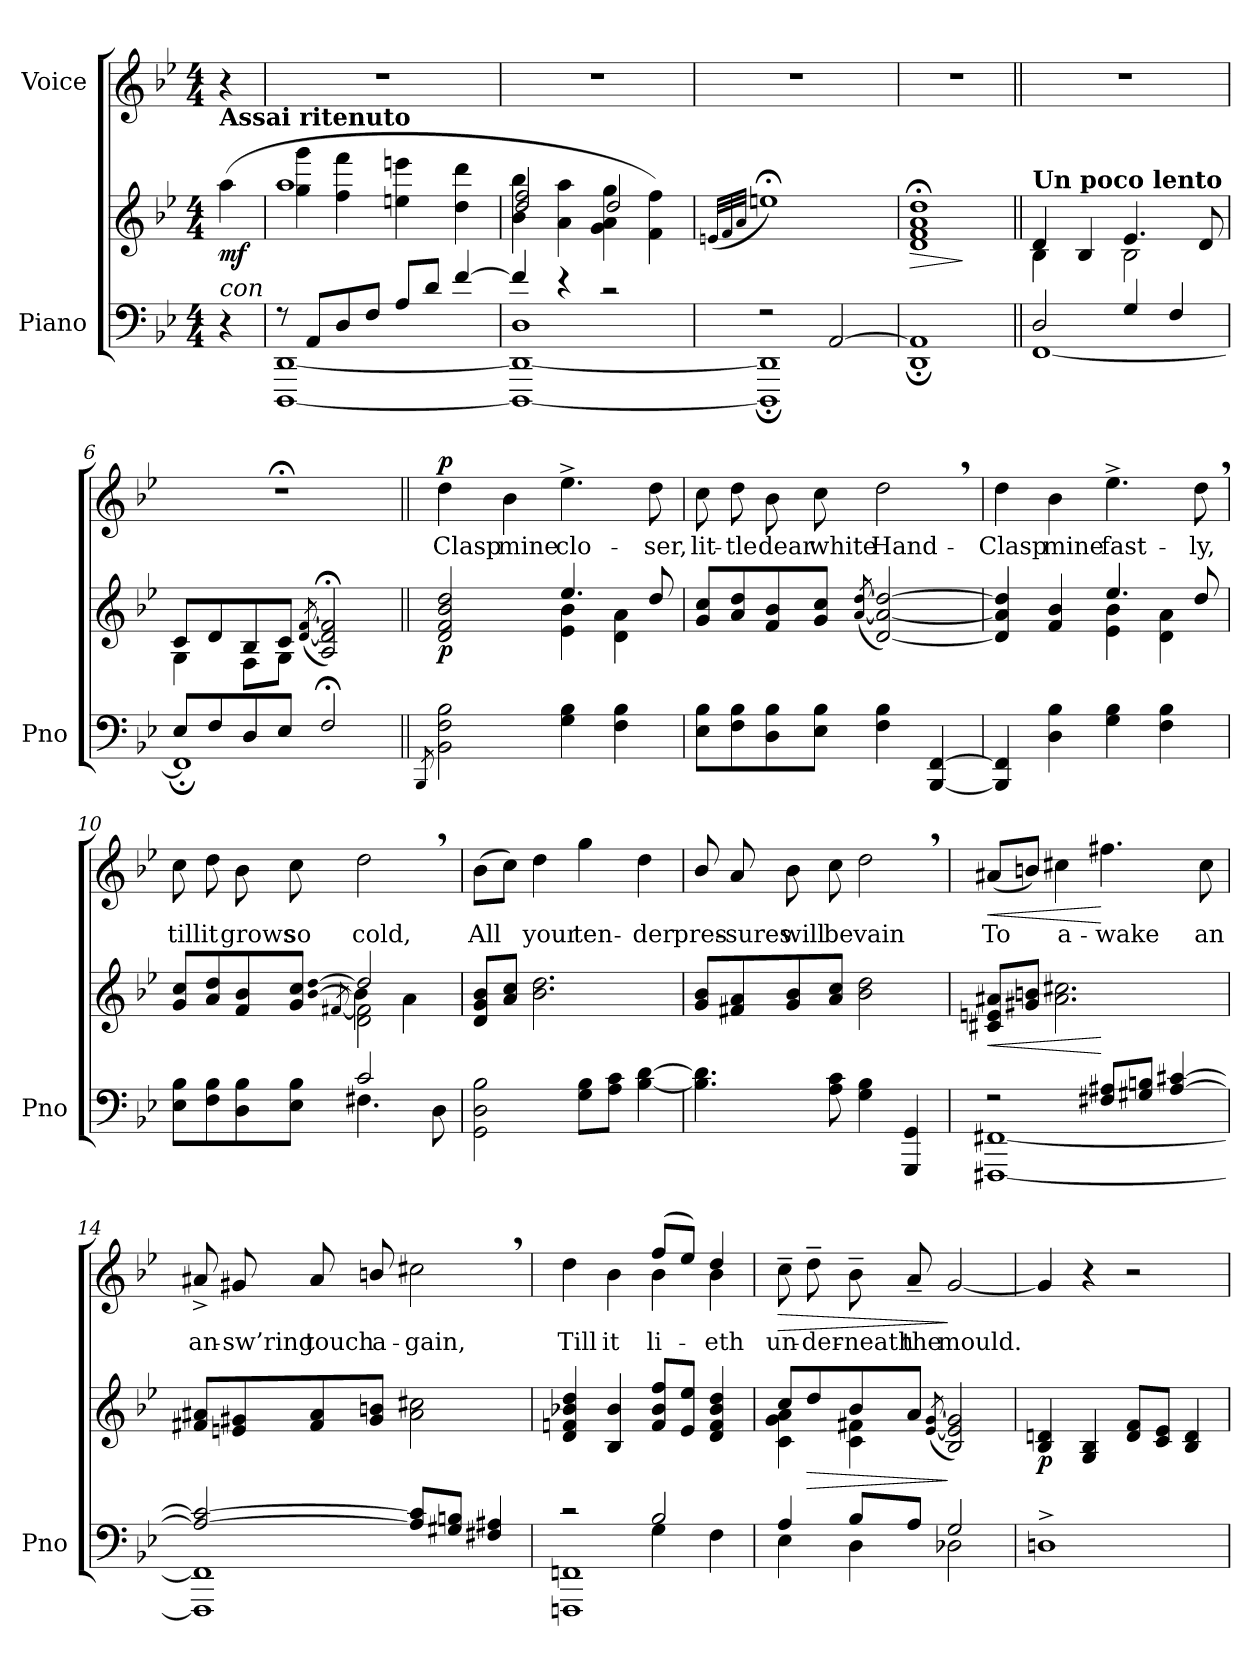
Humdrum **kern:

**kern	**kern	**dynam	**kern	**text	**dynam
*part2	*part2	*part2	*part1	*part1	*part1
*staff3	*staff2	*staff2/3	*staff1	*staff1	*staff1
*I"Piano	*	*	*I"Voice	*	*
*I'Pno	*	*	*	*	*
*clefF4	*clefG2	*	*clefG2	*	*
*k[b-e-]	*k[b-e-]	*	*k[b-e-]	*	*
*M4/4	*M4/4	*	*M4/4	*	*
=	=	=	=	=	=
!	!LO:TX:a:B:t=Assai ritenuto	!	!	!	!
!LO:TX:i:t=con	!	!	!	!	!
!	!	!LO:DY:b	!	!	!
4r	(4aa\	mf	4r	.	.
=1	=1	=1	=1	=1	=1
*^	*^	*	*	*	*
8r	[1DDD [1DD	1aa	4gg\ 4ggg\	.	1r	.	.
8AA/L	.	.	.	.	.	.	.
8D/	.	.	4ff\ 4fff\	.	.	.	.
8F/J	.	.	.	.	.	.	.
8A/L	.	.	4een\ 4eeen\	.	.	.	.
8d/J	.	.	.	.	.	.	.
[4f/	.	.	4dd\ 4ddd\	.	.	.	.
=2	=2	=2	=2	=2	=2	=2	=2
4f/]	1DDD_ 1DD_ 1D	4b-\ 4bb-\	2dd/ 2ff/	.	1r	.	.
4r	.	4a\ 4aa\	.	.	.	.	.
2r	.	4g\ 4a\ 4gg\	2dd/	.	.	.	.
.	.	4f\ 4ff\)	.	.	.	.	.
*	*	*v	*v	*	*	*	*
=3	=3	=3	=3	=3	=3	=3
.	.	(32qen/LLL	.	.	.	.
.	.	32qf/	.	.	.	.
.	.	32qa/JJJ	.	.	.	.
2r	1DDD]; 1DD];	1een;<)	.	1r	.	.
[2AA/	.	.	.	.	.	.
=4	=4	=4	=4	=4	=4	=4
!	!	!	!LO:HP:b	!	!	!
1AA]	1DD;	1d;< 1f;< 1a;< 1dd;<	>	1r	.	.
*v	*v	*	*	*	*	*
.	.	]	.	.	.
=5||	=5||	=5||	=5||	=5||	=5||
*^	*^	*	*	*	*
!	!	!LO:TX:a:B:t=Un poco lento	!	!	!	!	!
!	!	!	!	!LO:DY:b	!	!	!
!	!	!	!	!LO:DY:n=1:b	!	!	!
2D/	[1FF	4d/	4B-\	p other-dynamics	1r	.	.
.	.	4B-/	4ryy	.	.	.	.
4G/	.	4.e-/	2B-\	.	.	.	.
4F/	.	.	.	.	.	.	.
.	.	8d/	.	.	.	.	.
=6	=6	=6	=6	=6	=6	=6	=6
8E-/L	1FF;]	8c/L	4G\	.	1r;<	.	.
8F/	.	8d/	.	.	.	.	.
8D/	.	8B-/	8F\L	.	.	.	.
8E-/J	.	8c/J	8G\J	.	.	.	.
.	.	(<[>8qd/ [8qf/	.	.	.	.	.
2F;</	.	2A/;< 2d/];< 2f/];<)	2ryy	.	.	.	.
*v	*v	*	*	*	*	*	*
=7||	=7||	=7||	=7||	=7||	=7||	=7||
8qBBB-/	.	.	.	.	.	.
!	!	!	!LO:DY:b	!	!	!LO:DY:a
2BB-\ 2F\ 2B-\	2d/ 2f/ 2b-/ 2dd/	2ryy	p	4dd\	Clasp	p
.	.	.	.	4b-\	mine	.
4G\ 4B-\	4.ee-/	4e-\ 4b-\	.	4.ee-^\	clo-	.
4F\ 4B-\	.	4d\ 4a\	.	.	.	.
.	8dd/	.	.	8dd\	-ser,	.
*	*v	*v	*	*	*	*
=8	=8	=8	=8	=8	=8
8E-\ 8B-\L	8g/ 8cc/L	.	8cc\	lit-	.
8F\ 8B-\	8a/ 8dd/	.	8dd\	-tle	.
8D\ 8B-\	8f/ 8b-/	.	8b-\	dear	.
8E-\ 8B-\J	8g/ 8cc/J	.	8cc\	white	.
.	(<[>8qa/ [8qdd/	.	.	.	.
4F\ 4B-\	[2d/ 2a/_ 2dd/_)	.	2dd,\	Hand -	.
[4BBB-/ [4FF/	.	.	.	.	.
=9	=9	=9	=9	=9	=9
*	*^	*	*	*	*
4BBB-/] 4FF/]	4d/] 4a/] 4dd/]	2ryy	.	4dd\	Clasp	.
4D\ 4B-\	4f/ 4b-/	.	.	4b-\	mine	.
4G\ 4B-\	4.ee-/	4e-\ 4b-\	.	4.ee-^\	fast-	.
4F\ 4B-\	.	4d\ 4a\	.	.	.	.
.	8dd/	.	.	8dd,\	-ly,	.
=10	=10	=10	=10	=10	=10	=10
*^	*	*^	*	*	*	*
8E-\ 8B-\L	2ryy	8g/ 8cc/L	2ryy	2ryy	.	8cc\	till	.
8F\ 8B-\	.	8a/ 8dd/	.	.	.	8dd\	it	.
8D\ 8B-\	.	8f/ 8b-/	.	.	.	8b-\	grows	.
8E-\ 8B-\J	.	8g/ 8cc/J	.	.	.	8cc\	so	.
.	.	[qdd	[<8qf#X/	[<qb-	.	.	.	.
2c/	4.F#X\	2dd/]	2d\ 2f#\]	4b-\]	.	2dd,\	cold,	.
.	.	.	.	4a\	.	.	.	.
.	8D\	.	.	.	.	.	.	.
*v	*v	*	*	*	*	*	*	*
*	*v	*v	*v	*	*	*	*
=11	=11	=11	=11	=11	=11
2GG\ 2D\ 2B-\	8d/ 8g/ 8b-/L	.	(8b-\L	All	.
.	8a/ 8cc/J	.	8cc\J)	.	.
.	2.b-\ 2.dd\	.	4dd\	your	.
8G\ 8B-\L	.	.	4gg\	ten-	.
8A\ 8c\J	.	.	.	.	.
[4B-\ [4d\	.	.	4dd\	-der	.
=12	=12	=12	=12	=12	=12
4.B-\] 4.d\]	8g/ 8b-/L	.	8b-/	pres-	.
.	8f#X/ 8a/	.	8a/	-sures	.
.	8g/ 8b-/	.	8b-\	will	.
8A\ 8c\	8a/ 8cc/J	.	8cc\	be	.
4G\ 4B-\	2b-\ 2dd\	.	2dd,\	vain	.
4GGG/ 4GG/	.	.	.	.	.
=13	=13	=13	=13	=13	=13
*^	*	*	*	*	*
!	!	!	!LO:HP:b	!	!	!LO:HP:b
*	*	*^	*	*	*	*
2r	[1FFF#X [1FF#X	8c#X/ 8en/ 8a#X/L	2ryy	<	(8a#X/L	To	<
.	.	8g#X/ 8bn/J	.	.	8bn/J)	.	.
.	.	2.a#\ 2.cc#X\	.	.	4cc#X\	a-	.
8F#X/ 8A#X/L	.	.	2ryy	[	4.ff#X\	-wake	[
8G#X/ 8Bn/J	.	.	.	.	.	.	.
[4A#/ [4c#X/	.	.	.	.	.	.	.
.	.	.	.	.	8cc#\	an	.
*	*	*v	*v	*	*	*	*
=14	=14	=14	=14	=14	=14	=14
2A#/_ 2c#/_	1FFF#] 1FF#]	8f#X/ 8a#X/L	.	8a#X^>/	an-	.
.	.	8en/ 8g#X/	.	8g#X/	-sw’ring	.
.	.	8f#/ 8a#/	.	8a#/	touch	.
.	.	8g#/ 8bn/J	.	8bn/	a-	.
8A#/] 8c#/]L	.	2a#\ 2cc#X\	.	2cc#X,\	-gain,	.
8G#X/ 8Bn/J	.	.	.	.	.	.
4F#X/ 4A#X/	.	.	.	.	.	.
=15	=15	=15	=15	=15	=15	=15
*	*^	*	*	*^	*	*
2r	1FFFn 1FFn	2ryy	4d/ 4fn/ 4b-X/ 4dd/	.	4dd\	2ryy	Till	.
.	.	.	4B-/ 4b-/	.	4b-i\	.	it	.
2B-/	.	4G\	8f/ 8b-/ 8ff/L	.	(8ff/L	4b-\	li-	.
.	.	.	8e-/ 8ee-/J	.	8ee-/J)	.	.	.
.	.	4F\	4d/ 4f/ 4b-/ 4dd/	.	4dd/	4b-\	-eth	.
=16	=16	=16	=16	=16	=16	=16	=16	=16
*	*	*	*^	*	*	*	*	*
!	!	!	!	!	!	!	!	!	!LO:HP:b
*	*v	*v	*	*	*	*v	*v	*	*
4A/	4E-\	8cc/L	4c\ 4g\ 4a\	.	8cc~\	un-	>
!	!	!	!	!LO:HP:b	!	!	!
.	.	8dd/	.	>	8dd~\	-der-	.
8B-/L	4D\	8b-/	4c\ 4f#X\	.	8b-~\	-neath	.
8A/J	.	8a/J	.	.	8a~>/	the	.
.	.	(<[>8qe-/ [8qg/	.	.	.	.	.
2G/	2D-X\	2B-/ 2e-/] 2g/])	2ryy	]	[2g/	mould.	]
=17	=17	=17	=17	=17	=17	=17	=17
!	!	!	!	!LO:DY:b	!	!	!
*v	*v	*	*	*	*	*	*
*	*v	*v	*	*	*	*
1Dn^	4B-/ 4dn/	p	4g/]	.	.
.	4G/ 4B-/	.	4r	.	.
.	8d/ 8f/L	.	2r	.	.
.	8c/ 8e-/J	.	.	.	.
.	4B-/ 4d/	.	.	.	.
=	=	=	=	=	=
*-	*-	*-	*-	*-	*-
